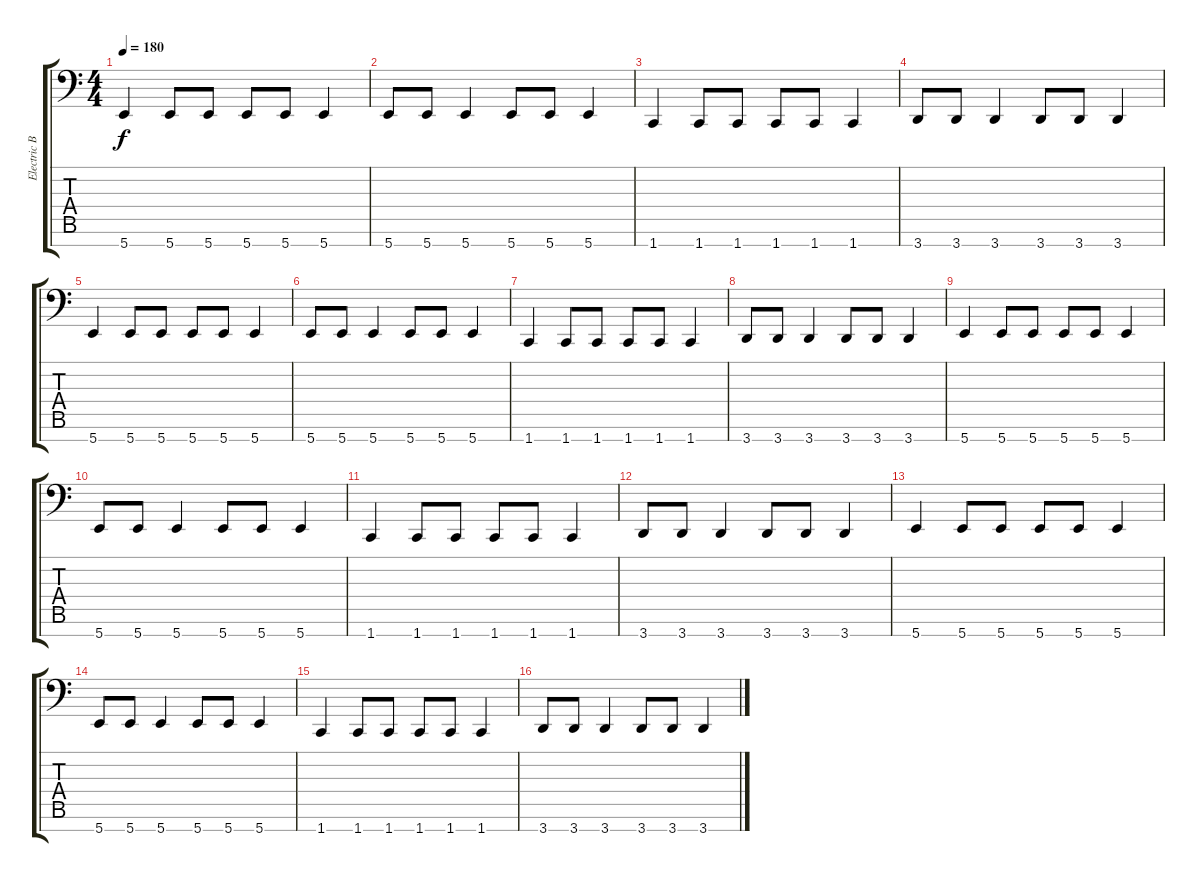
\track ("Electric Bass" "Electric B") {instrument electricbasspick}
\staff {score tabs}
\tuning (E3 B2 G2 D2 A1 E1 B0) {hide}
\ts (4 4)
\tempo 180
\clef f4
\ks c
5.7.4{dy f} 5.7.8 5.7.8 5.7.8 5.7.8 5.7.4 |
5.7.8 5.7.8 5.7.4 5.7.8 5.7.8 5.7.4 |
1.7.4 1.7.8 1.7.8 1.7.8 1.7.8 1.7.4 |
3.7.8 3.7.8 3.7.4 3.7.8 3.7.8 3.7.4 |
5.7.4 5.7.8 5.7.8 5.7.8 5.7.8 5.7.4 |
5.7.8 5.7.8 5.7.4 5.7.8 5.7.8 5.7.4 |
1.7.4 1.7.8 1.7.8 1.7.8 1.7.8 1.7.4 |
3.7.8 3.7.8 3.7.4 3.7.8 3.7.8 3.7.4 |
5.7.4 5.7.8 5.7.8 5.7.8 5.7.8 5.7.4 |
5.7.8 5.7.8 5.7.4 5.7.8 5.7.8 5.7.4 |
1.7.4 1.7.8 1.7.8 1.7.8 1.7.8 1.7.4 |
3.7.8 3.7.8 3.7.4 3.7.8 3.7.8 3.7.4 |
5.7.4 5.7.8 5.7.8 5.7.8 5.7.8 5.7.4 |
5.7.8 5.7.8 5.7.4 5.7.8 5.7.8 5.7.4 |
1.7.4 1.7.8 1.7.8 1.7.8 1.7.8 1.7.4 |
3.7.8 3.7.8 3.7.4 3.7.8 3.7.8 3.7.4
